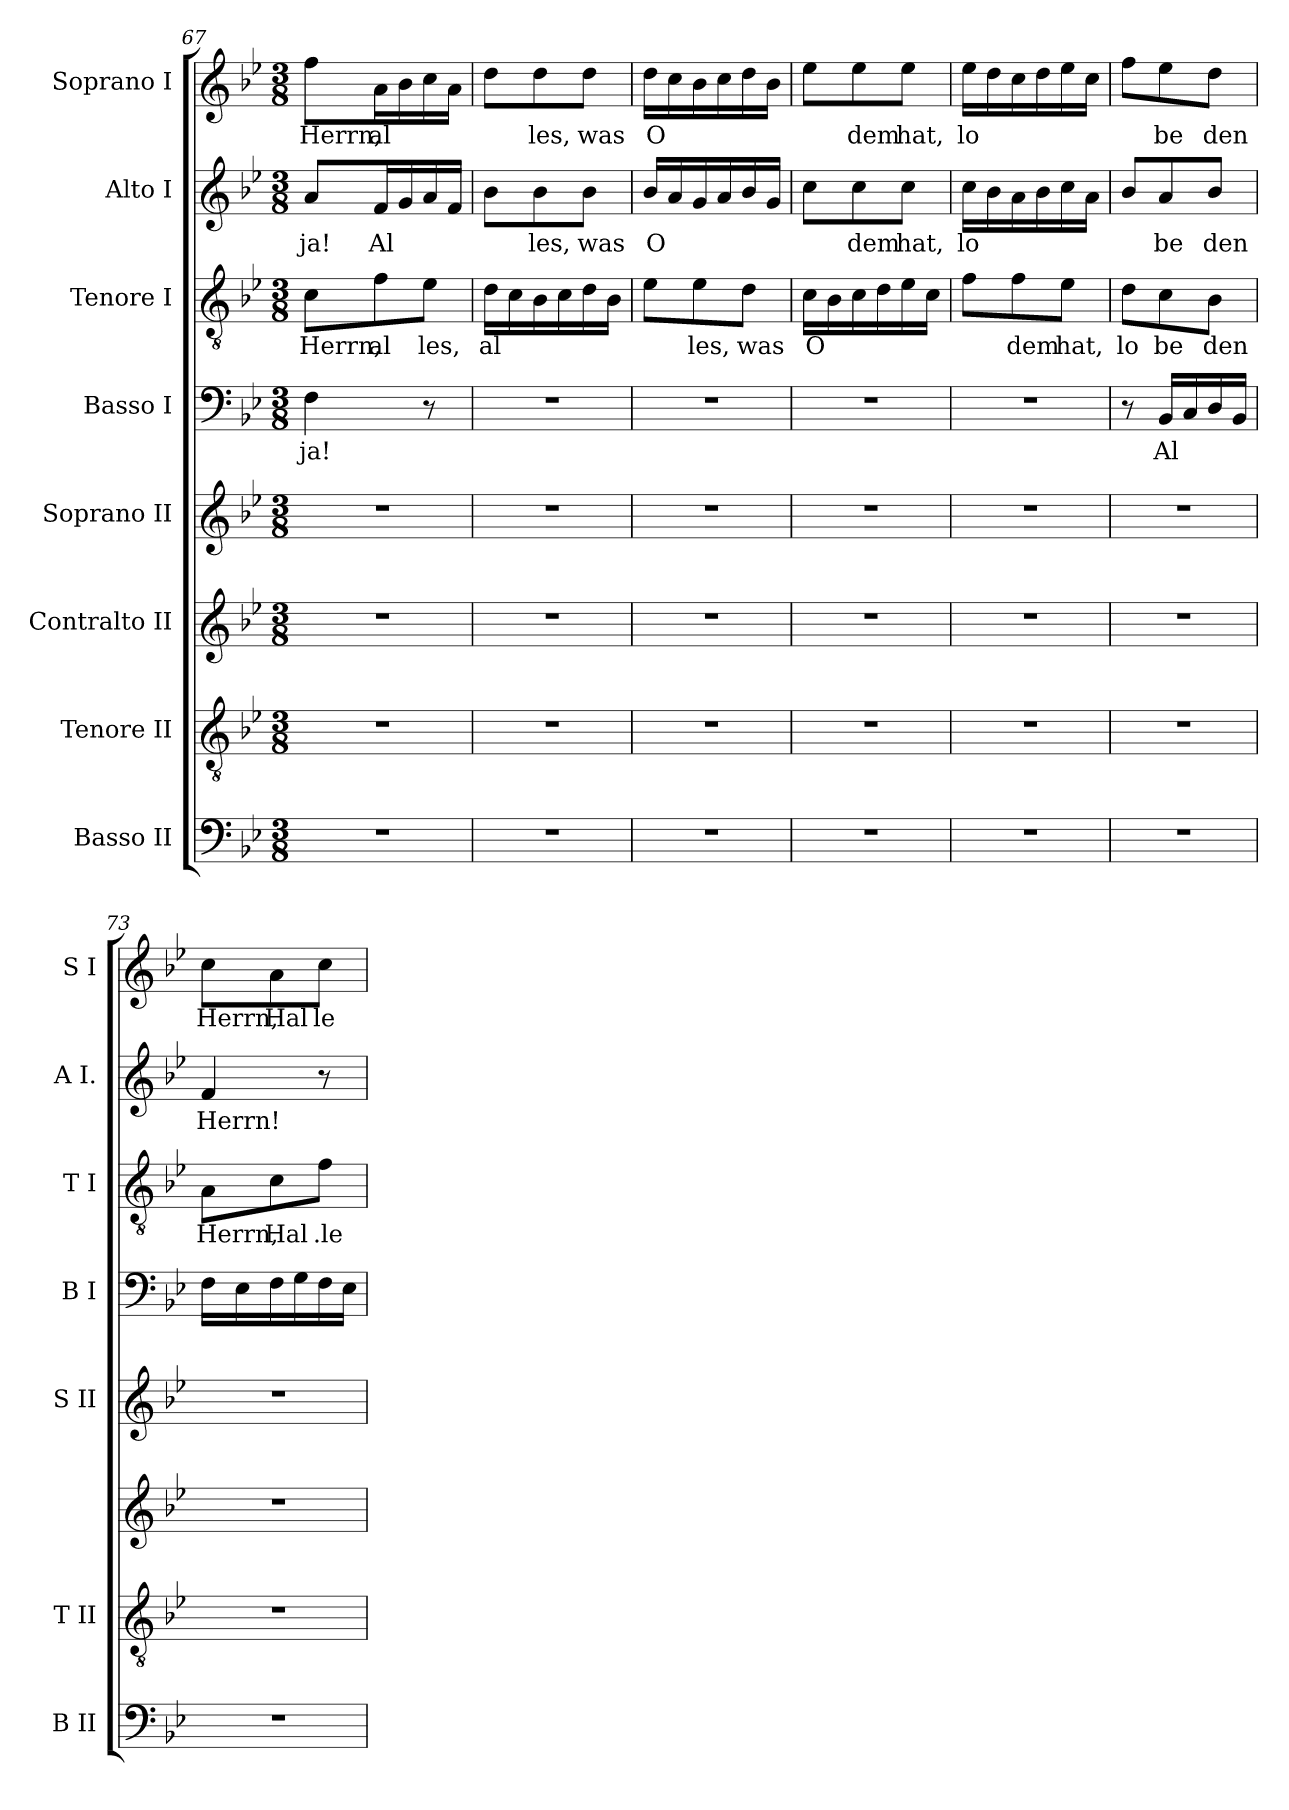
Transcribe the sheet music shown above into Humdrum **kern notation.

**kern	**kern	**kern	**kern	**kern	**text	**kern	**text	**kern	**text	**kern	**text
*part8	*part7	*part6	*part5	*part4	*part4	*part3	*part3	*part2	*part2	*part1	*part1
*staff8	*staff7	*staff6	*staff5	*staff4	*staff4	*staff3	*staff3	*staff2	*staff2	*staff1	*staff1
*I"Basso II	*I"Tenore II	*I"Contralto II	*I"Soprano II	*I"Basso I	*	*I"Tenore I	*	*I"Alto I	*	*I"Soprano I	*
*I'B II	*I'T II	*	*I'S II	*I'B I	*	*I'T I	*	*I'A I.	*	*I'S I	*
*clefF4	*clefGv2	*clefG2	*clefG2	*clefF4	*	*clefGv2	*	*clefG2	*	*clefG2	*
*k[b-e-]	*k[b-e-]	*k[b-e-]	*k[b-e-]	*k[b-e-]	*	*k[b-e-]	*	*k[b-e-]	*	*k[b-e-]	*
*M3/8	*M3/8	*M3/8	*M3/8	*M3/8	*	*M3/8	*	*M3/8	*	*M3/8	*
=67	=67	=67	=67	=67	=67	=67	=67	=67	=67	=67	=67
!	!	!	!	!	!LO:LY:b	!	!LO:LY:b	!	!LO:LY:b	!	!LO:LY:b
4.r	4.r	4.r	4.r	4F\	ja!	8c\L	Herrn,	8a/L	ja!	8ff\L	Herrn,
!	!	!	!	!	!	!	!LO:LY:b	!	!LO:LY:b	!	!LO:LY:b
.	.	.	.	.	.	8f\	al	16f/L	Al	16a\L	al
.	.	.	.	.	.	.	.	16g/	.	16b-\	.
!	!	!	!	!	!	!	!LO:LY:b	!	!	!	!
.	.	.	.	8r	.	8e-\J	les,	16a/	.	16cc\	.
.	.	.	.	.	.	.	.	16f/JJ	.	16a\JJ	.
=68	=68	=68	=68	=68	=68	=68	=68	=68	=68	=68	=68
!	!	!	!	!	!	!	!LO:LY:b	!	!	!	!
4.r	4.r	4.r	4.r	4.r	.	16d\LL	al	8b-\L	.	8dd\L	.
.	.	.	.	.	.	16c\	.	.	.	.	.
!	!	!	!	!	!	!	!	!	!LO:LY:b	!	!LO:LY:b
.	.	.	.	.	.	16B-\	.	8b-\	les,	8dd\	les,
.	.	.	.	.	.	16c\	.	.	.	.	.
!	!	!	!	!	!	!	!	!	!LO:LY:b	!	!LO:LY:b
.	.	.	.	.	.	16d\	.	8b-\J	was	8dd\J	was
.	.	.	.	.	.	16B-\JJ	.	.	.	.	.
=69	=69	=69	=69	=69	=69	=69	=69	=69	=69	=69	=69
!	!	!	!	!	!	!	!	!	!LO:LY:b	!	!LO:LY:b
4.r	4.r	4.r	4.r	4.r	.	8e-\L	.	16b-/LL	O	16dd\LL	O
.	.	.	.	.	.	.	.	16a/	.	16cc\	.
!	!	!	!	!	!	!	!LO:LY:b	!	!	!	!
.	.	.	.	.	.	8e-\	les,	16g/	.	16b-\	.
.	.	.	.	.	.	.	.	16a/	.	16cc\	.
!	!	!	!	!	!	!	!LO:LY:b	!	!	!	!
.	.	.	.	.	.	8d\J	was	16b-/	.	16dd\	.
.	.	.	.	.	.	.	.	16g/JJ	.	16b-\JJ	.
=70	=70	=70	=70	=70	=70	=70	=70	=70	=70	=70	=70
!	!	!	!	!	!	!	!LO:LY:b	!	!	!	!
4.r	4.r	4.r	4.r	4.r	.	16c\LL	O	8cc\L	.	8ee-\L	.
.	.	.	.	.	.	16B-\	.	.	.	.	.
!	!	!	!	!	!	!	!	!	!LO:LY:b	!	!LO:LY:b
.	.	.	.	.	.	16c\	.	8cc\	dem	8ee-\	dem
.	.	.	.	.	.	16d\	.	.	.	.	.
!	!	!	!	!	!	!	!	!	!LO:LY:b	!	!LO:LY:b
.	.	.	.	.	.	16e-\	.	8cc\J	hat,	8ee-\J	hat,
.	.	.	.	.	.	16c\JJ	.	.	.	.	.
!!LO:PB:g=z
=71	=71	=71	=71	=71	=71	=71	=71	=71	=71	=71	=71
!	!	!	!	!	!	!	!	!	!LO:LY:b	!	!LO:LY:b
4.r	4.r	4.r	4.r	4.r	.	8f\L	.	16cc\LL	lo	16ee-\LL	lo
.	.	.	.	.	.	.	.	16b-\	.	16dd\	.
!	!	!	!	!	!	!	!LO:LY:b	!	!	!	!
.	.	.	.	.	.	8f\	dem	16a\	.	16cc\	.
.	.	.	.	.	.	.	.	16b-\	.	16dd\	.
!	!	!	!	!	!	!	!LO:LY:b	!	!	!	!
.	.	.	.	.	.	8e-\J	hat,	16cc\	.	16ee-\	.
.	.	.	.	.	.	.	.	16a\JJ	.	16cc\JJ	.
=72	=72	=72	=72	=72	=72	=72	=72	=72	=72	=72	=72
!	!	!	!	!	!	!	!LO:LY:b	!	!	!	!
4.r	4.r	4.r	4.r	8r	.	8d\L	lo	8b-/L	.	8ff\L	.
!	!	!	!	!	!LO:LY:b	!	!LO:LY:b	!	!LO:LY:b	!	!LO:LY:b
.	.	.	.	16BB-/LL	Al	8c\	be	8a/	be	8ee-\	be
.	.	.	.	16C/	.	.	.	.	.	.	.
!	!	!	!	!	!	!	!LO:LY:b	!	!LO:LY:b	!	!LO:LY:b
.	.	.	.	16D/	.	8B-\J	den	8b-/J	den	8dd\J	den
.	.	.	.	16BB-/JJ	.	.	.	.	.	.	.
=73	=73	=73	=73	=73	=73	=73	=73	=73	=73	=73	=73
!	!	!	!	!	!	!	!LO:LY:b	!	!LO:LY:b	!	!LO:LY:b
4.r	4.r	4.r	4.r	16F\LL	.	8A\L	Herrn,	4f/	Herrn!	8cc\L	Herrn,
.	.	.	.	16E-\	.	.	.	.	.	.	.
!	!	!	!	!	!	!	!LO:LY:b	!	!	!	!LO:LY:b
.	.	.	.	16F\	.	8c\	Hal	.	.	8a\	Hal
.	.	.	.	16G\	.	.	.	.	.	.	.
!	!	!	!	!	!	!	!LO:LY:b	!	!	!	!LO:LY:b
.	.	.	.	16F\	.	8f\J	.le	8r	.	8cc\J	le
.	.	.	.	16E-\JJ	.	.	.	.	.	.	.
=	=	=	=	=	=	=	=	=	=	=	=
*-	*-	*-	*-	*-	*-	*-	*-	*-	*-	*-	*-
